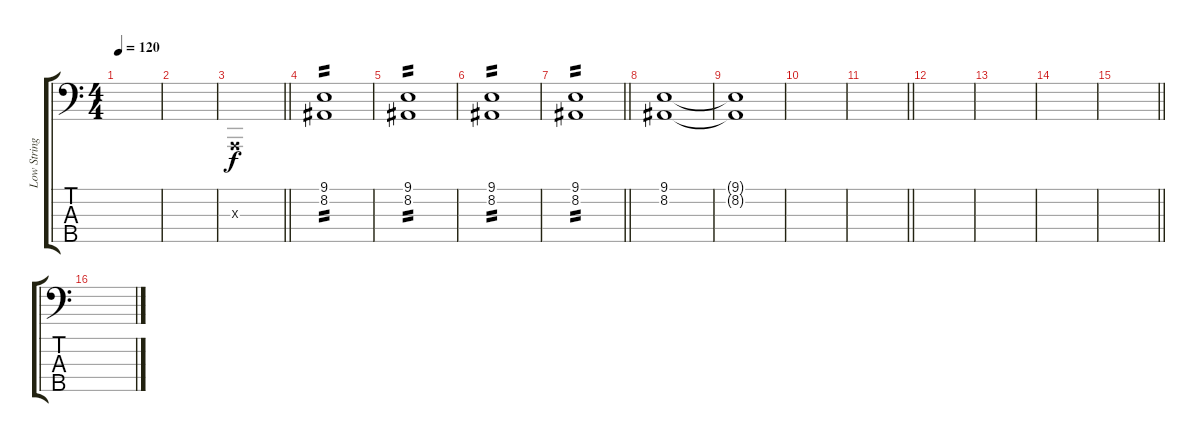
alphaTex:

\track ("Low Strings Standard" "Low String") {instrument stringensemble1}
\staff {score tabs}
\tuning (G2 D2 A1 E1 B0) {hide}
\ts (4 4)
\tempo 120
\clef f4
\ks c
|
|
\barLineRight lightlight
0.3{x}.1{volume 0} |
(9.1 8.2).1{tp 2 volume 16} |
(9.1 8.2).1{tp 2} |
(9.1 8.2).1{tp 2} |
\barLineRight lightlight
(9.1 8.2).1{tp 2} |
\section ("" "")
(9.1 8.2).1{volume 15} |
(9.1{t} 8.2{t}).1 |
|
\barLineRight lightlight
|
|
|
|
\barLineRight lightlight
|
\section ("" "")
